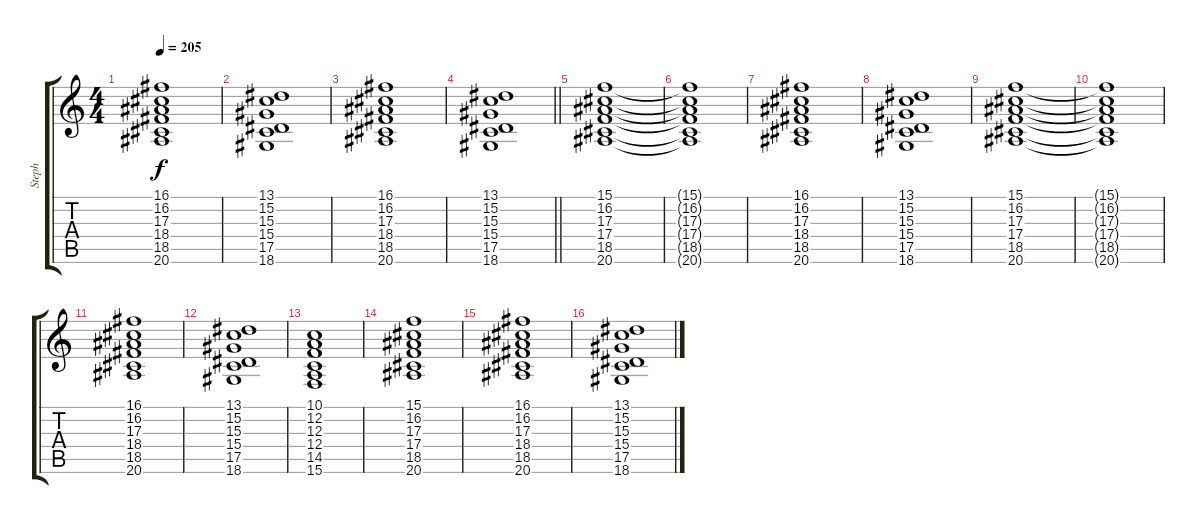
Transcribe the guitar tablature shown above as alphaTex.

\track ("Steph" "Steph") {instrument acousticgrandpiano}
\staff {score tabs}
\tuning (D4 A3 F3 C3 G2 D2) {hide}
\ts (4 4)
\tempo 205
\clef g2
\ks c
(16.1 16.2 17.3 18.4 18.5 20.6).1{dy f} |
(13.1 15.2 15.3 15.4 17.5 18.6).1 |
(16.1 16.2 17.3 18.4 18.5 20.6).1 |
\barLineRight lightlight
(13.1 15.2 15.3 15.4 17.5 18.6).1 |
\section ("" "")
(15.1 16.2 17.3 17.4 18.5 20.6).1 |
(15.1{t} 16.2{t} 17.3{t} 17.4{t} 18.5{t} 20.6{t}).1 |
(16.1 16.2 17.3 18.4 18.5 20.6).1 |
(13.1 15.2 15.3 15.4 17.5 18.6).1 |
(15.1 16.2 17.3 17.4 18.5 20.6).1 |
(15.1{t} 16.2{t} 17.3{t} 17.4{t} 18.5{t} 20.6{t}).1 |
(16.1 16.2 17.3 18.4 18.5 20.6).1 |
(13.1 15.2 15.3 15.4 17.5 18.6).1 |
(10.1 12.2 12.3 12.4 14.5 15.6).1 |
(15.1 16.2 17.3 17.4 18.5 20.6).1 |
(16.1 16.2 17.3 18.4 18.5 20.6).1 |
(13.1 15.2 15.3 15.4 17.5 18.6).1
